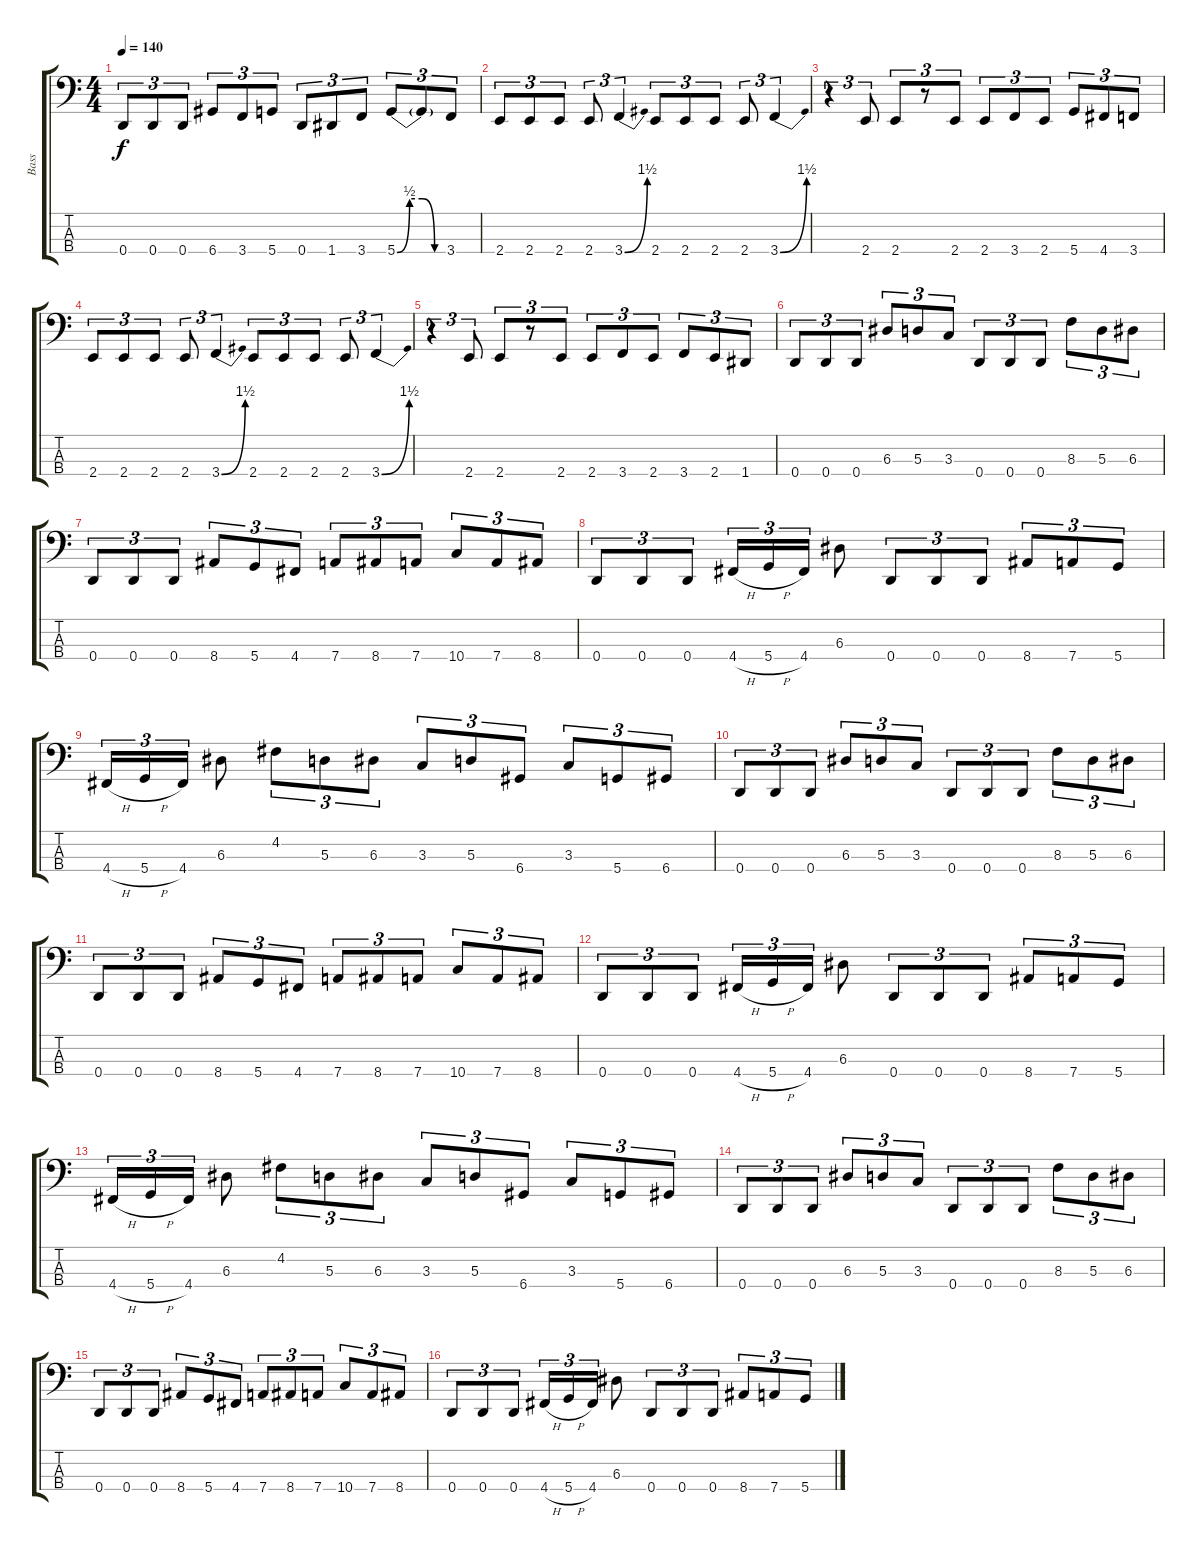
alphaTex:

\track ("Bass" "Bass") {instrument electricbasspick}
\staff {score tabs}
\tuning (G2 D2 A1 D1) {hide}
\ts (4 4)
\tempo 140
\clef f4
\ks c
0.4.8{tu (3 2) dy f} 0.4.8{tu (3 2)} 0.4.8{tu (3 2)} 6.4.8{tu (3 2)} 3.4.8{tu (3 2)} 5.4.8{tu (3 2)} 0.4.8{tu (3 2)} 1.4.8{tu (3 2)} 3.4.8{tu (3 2)} 5.4{be (custom 0 0 15 2 30 2 45 0 60 0)}.8{tu (3 2)} 5.4{t}.8{tu (3 2)} 3.4.8{tu (3 2)} |
2.4.8{tu (3 2)} 2.4.8{tu (3 2)} 2.4.8{tu (3 2)} 2.4.8{tu (3 2)} 3.4{be (bend 0 0 60 6)}.4{tu (3 2)} 2.4.8{tu (3 2)} 2.4.8{tu (3 2)} 2.4.8{tu (3 2)} 2.4.8{tu (3 2)} 3.4{be (bend 0 0 60 6)}.4{tu (3 2)} |
r.4{tu (3 2)} 2.4.8{tu (3 2)} 2.4.8{tu (3 2)} r.8{tu (3 2)} 2.4.8{tu (3 2)} 2.4.8{tu (3 2)} 3.4.8{tu (3 2)} 2.4.8{tu (3 2)} 5.4.8{tu (3 2)} 4.4.8{tu (3 2)} 3.4.8{tu (3 2)} |
2.4.8{tu (3 2)} 2.4.8{tu (3 2)} 2.4.8{tu (3 2)} 2.4.8{tu (3 2)} 3.4{be (bend 0 0 60 6)}.4{tu (3 2)} 2.4.8{tu (3 2)} 2.4.8{tu (3 2)} 2.4.8{tu (3 2)} 2.4.8{tu (3 2)} 3.4{be (bend 0 0 60 6)}.4{tu (3 2)} |
r.4{tu (3 2)} 2.4.8{tu (3 2)} 2.4.8{tu (3 2)} r.8{tu (3 2)} 2.4.8{tu (3 2)} 2.4.8{tu (3 2)} 3.4.8{tu (3 2)} 2.4.8{tu (3 2)} 3.4.8{tu (3 2)} 2.4.8{tu (3 2)} 1.4.8{tu (3 2)} |
0.4.8{tu (3 2)} 0.4.8{tu (3 2)} 0.4.8{tu (3 2)} 6.3.8{tu (3 2)} 5.3.8{tu (3 2)} 3.3.8{tu (3 2)} 0.4.8{tu (3 2)} 0.4.8{tu (3 2)} 0.4.8{tu (3 2)} 8.3.8{tu (3 2)} 5.3.8{tu (3 2)} 6.3.8{tu (3 2)} |
0.4.8{tu (3 2)} 0.4.8{tu (3 2)} 0.4.8{tu (3 2)} 8.4.8{tu (3 2)} 5.4.8{tu (3 2)} 4.4.8{tu (3 2)} 7.4.8{tu (3 2)} 8.4.8{tu (3 2)} 7.4.8{tu (3 2)} 10.4.8{tu (3 2)} 7.4.8{tu (3 2)} 8.4.8{tu (3 2)} |
0.4.8{tu (3 2)} 0.4.8{tu (3 2)} 0.4.8{tu (3 2)} 4.4{h}.16{tu (3 2)} 5.4{h}.16{tu (3 2)} 4.4.16{tu (3 2)} 6.3.8 0.4.8{tu (3 2)} 0.4.8{tu (3 2)} 0.4.8{tu (3 2)} 8.4.8{tu (3 2)} 7.4.8{tu (3 2)} 5.4.8{tu (3 2)} |
4.4{h}.16{tu (3 2)} 5.4{h}.16{tu (3 2)} 4.4.16{tu (3 2)} 6.3.8 4.2.8{tu (3 2)} 5.3.8{tu (3 2)} 6.3.8{tu (3 2)} 3.3.8{tu (3 2)} 5.3.8{tu (3 2)} 6.4.8{tu (3 2)} 3.3.8{tu (3 2)} 5.4.8{tu (3 2)} 6.4.8{tu (3 2)} |
0.4.8{tu (3 2)} 0.4.8{tu (3 2)} 0.4.8{tu (3 2)} 6.3.8{tu (3 2)} 5.3.8{tu (3 2)} 3.3.8{tu (3 2)} 0.4.8{tu (3 2)} 0.4.8{tu (3 2)} 0.4.8{tu (3 2)} 8.3.8{tu (3 2)} 5.3.8{tu (3 2)} 6.3.8{tu (3 2)} |
0.4.8{tu (3 2)} 0.4.8{tu (3 2)} 0.4.8{tu (3 2)} 8.4.8{tu (3 2)} 5.4.8{tu (3 2)} 4.4.8{tu (3 2)} 7.4.8{tu (3 2)} 8.4.8{tu (3 2)} 7.4.8{tu (3 2)} 10.4.8{tu (3 2)} 7.4.8{tu (3 2)} 8.4.8{tu (3 2)} |
0.4.8{tu (3 2)} 0.4.8{tu (3 2)} 0.4.8{tu (3 2)} 4.4{h}.16{tu (3 2)} 5.4{h}.16{tu (3 2)} 4.4.16{tu (3 2)} 6.3.8 0.4.8{tu (3 2)} 0.4.8{tu (3 2)} 0.4.8{tu (3 2)} 8.4.8{tu (3 2)} 7.4.8{tu (3 2)} 5.4.8{tu (3 2)} |
4.4{h}.16{tu (3 2)} 5.4{h}.16{tu (3 2)} 4.4.16{tu (3 2)} 6.3.8 4.2.8{tu (3 2)} 5.3.8{tu (3 2)} 6.3.8{tu (3 2)} 3.3.8{tu (3 2)} 5.3.8{tu (3 2)} 6.4.8{tu (3 2)} 3.3.8{tu (3 2)} 5.4.8{tu (3 2)} 6.4.8{tu (3 2)} |
0.4.8{tu (3 2)} 0.4.8{tu (3 2)} 0.4.8{tu (3 2)} 6.3.8{tu (3 2)} 5.3.8{tu (3 2)} 3.3.8{tu (3 2)} 0.4.8{tu (3 2)} 0.4.8{tu (3 2)} 0.4.8{tu (3 2)} 8.3.8{tu (3 2)} 5.3.8{tu (3 2)} 6.3.8{tu (3 2)} |
0.4.8{tu (3 2)} 0.4.8{tu (3 2)} 0.4.8{tu (3 2)} 8.4.8{tu (3 2)} 5.4.8{tu (3 2)} 4.4.8{tu (3 2)} 7.4.8{tu (3 2)} 8.4.8{tu (3 2)} 7.4.8{tu (3 2)} 10.4.8{tu (3 2)} 7.4.8{tu (3 2)} 8.4.8{tu (3 2)} |
0.4.8{tu (3 2)} 0.4.8{tu (3 2)} 0.4.8{tu (3 2)} 4.4{h}.16{tu (3 2)} 5.4{h}.16{tu (3 2)} 4.4.16{tu (3 2)} 6.3.8 0.4.8{tu (3 2)} 0.4.8{tu (3 2)} 0.4.8{tu (3 2)} 8.4.8{tu (3 2)} 7.4.8{tu (3 2)} 5.4.8{tu (3 2)}
